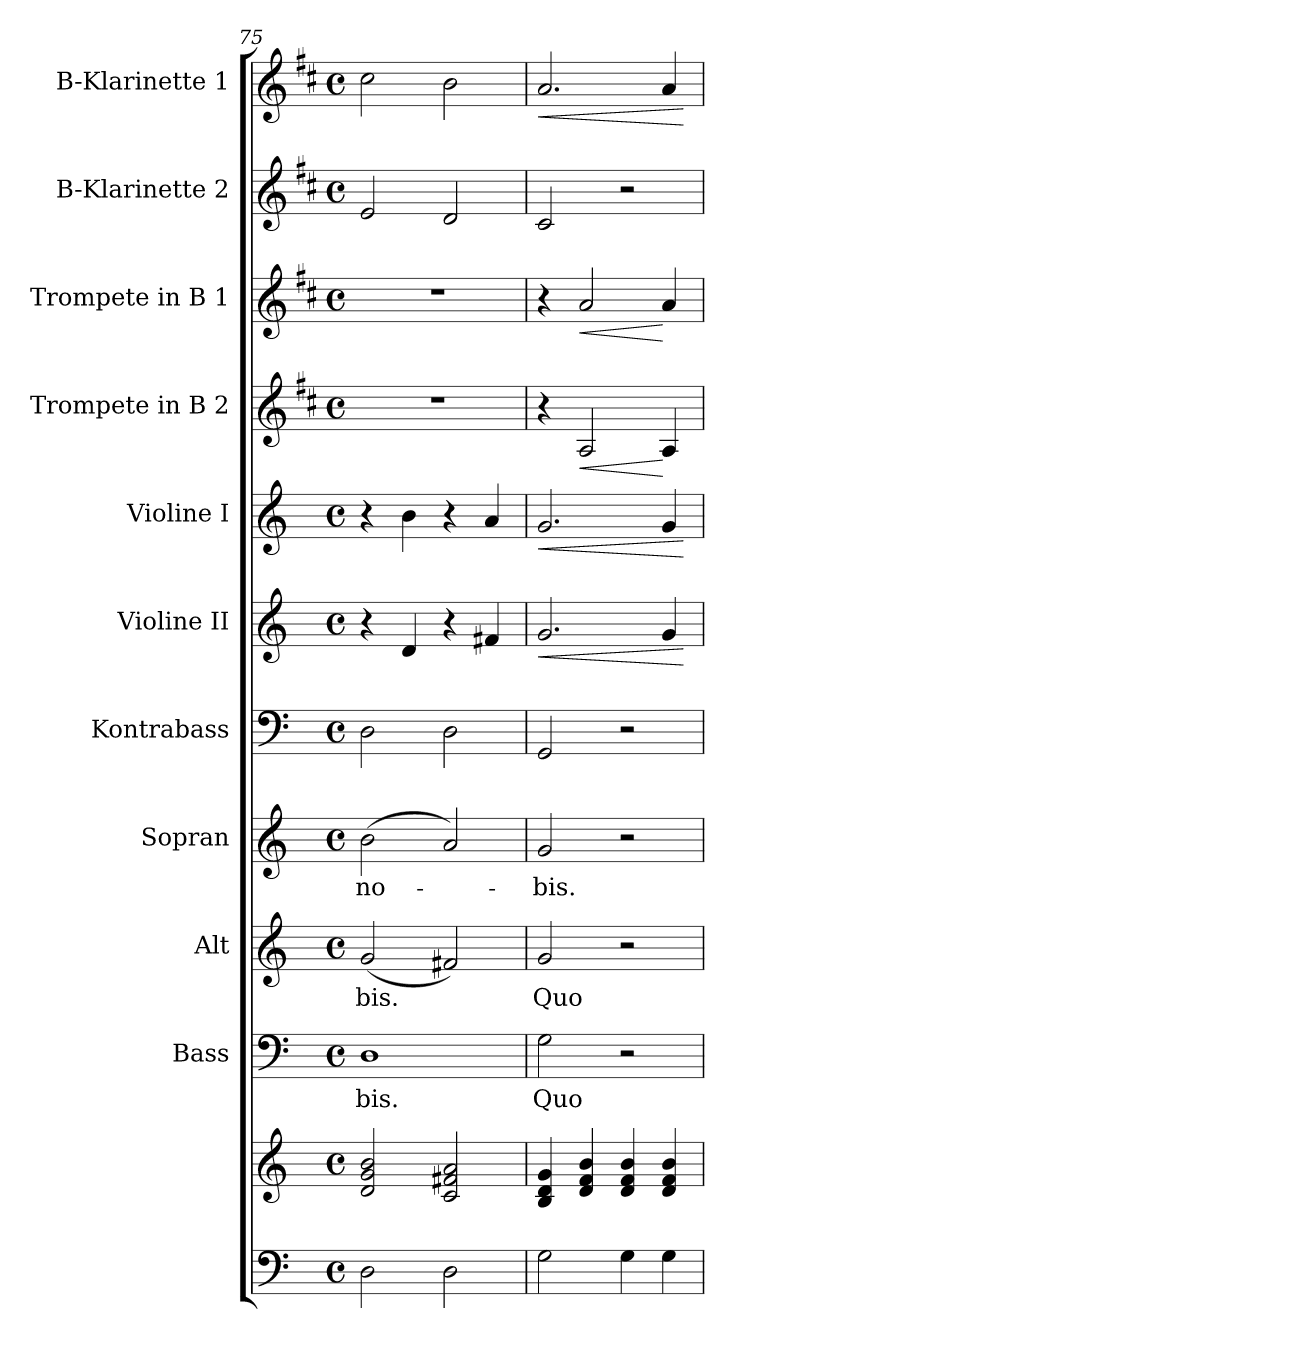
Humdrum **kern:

**kern	**kern	**kern	**text	**kern	**text	**kern	**text	**kern	**kern	**dynam	**kern	**dynam	**kern	**dynam	**kern	**dynam	**kern	**kern	**dynam
*part11	*part11	*part10	*part10	*part9	*part9	*part8	*part8	*part7	*part6	*part6	*part5	*part5	*part4	*part4	*part3	*part3	*part2	*part1	*part1
*staff12	*staff11	*staff10	*staff10	*staff9	*staff9	*staff8	*staff8	*staff7	*staff6	*staff6	*staff5	*staff5	*staff4	*staff4	*staff3	*staff3	*staff2	*staff1	*staff1
*	*	*I"Bass	*	*I"Alt	*	*I"Sopran	*	*I"Kontrabass	*I"Violine II	*	*I"Violine I	*	*I"Trompete in B 2	*	*I"Trompete in B 1	*	*I"B-Klarinette 2	*I"B-Klarinette 1	*
*	*	*I'B.	*	*I'A.	*	*I'S.	*	*I'Kb.	*I'Vl. II	*	*I'Vl. I	*	*I'Tr. 2	*	*I'Tr. 1	*	*I'B Kl. 2	*I'B Kl. 1	*
*clefF4	*clefG2	*clefF4	*	*clefG2	*	*clefG2	*	*clefF4	*clefG2	*	*clefG2	*	*clefG2	*	*clefG2	*	*clefG2	*clefG2	*
*	*	*	*	*	*	*	*	*ITrd7c12	*	*	*	*	*ITrd1c2	*	*ITrd1c2	*	*ITrd1c2	*ITrd1c2	*
*k[]	*k[]	*k[]	*	*k[]	*	*k[]	*	*k[]	*k[]	*	*k[]	*	*k[]	*	*k[]	*	*k[]	*k[]	*
*C:	*C:	*C:	*	*C:	*	*C:	*	*C:	*C:	*	*C:	*	*C:	*	*C:	*	*C:	*C:	*
*M4/4	*M4/4	*M4/4	*	*M4/4	*	*M4/4	*	*M4/4	*M4/4	*	*M4/4	*	*M4/4	*	*M4/4	*	*M4/4	*M4/4	*
*met(c)	*met(c)	*met(c)	*	*met(c)	*	*met(c)	*	*met(c)	*met(c)	*	*met(c)	*	*met(c)	*	*met(c)	*	*met(c)	*met(c)	*
=75	=75	=75	=75	=75	=75	=75	=75	=75	=75	=75	=75	=75	=75	=75	=75	=75	=75	=75	=75
!	!	!	!LO:LY:b	!	!LO:LY:b	!	!LO:LY:b	!	!	!	!	!	!	!	!	!	!	!	!
2D\	2d/ 2g/ 2b/	1D	-bis.	(<2g/	-bis.	(>2b\	no-	2DD\	4r	.	4r	.	1r	.	1r	.	2d/	2b\	.
.	.	.	.	.	.	.	.	.	4d/	.	4b\	.	.	.	.	.	.	.	.
2D\	2c/ 2f#X/ 2a/	.	.	2f#X/)	.	2a/)	.	2DD\	4r	.	4r	.	.	.	.	.	2c/	2a\	.
.	.	.	.	.	.	.	.	.	4f#X/	.	4a/	.	.	.	.	.	.	.	.
=76	=76	=76	=76	=76	=76	=76	=76	=76	=76	=76	=76	=76	=76	=76	=76	=76	=76	=76	=76
!	!	!	!LO:LY:b	!	!LO:LY:b	!	!LO:LY:b	!	!	!LO:HP:b	!	!LO:HP:b	!	!	!	!	!	!	!LO:HP:b
2G\	4B/ 4d/ 4g/	2G\	Quo-	2g/	Quo-	2g/	-bis.	2GGG/	2.g/	<	2.g/	<	4r	.	4r	.	2B/	2.g/	<
!	!	!	!	!	!	!	!	!	!	!	!	!	!	!LO:HP:b	!	!LO:HP:b	!	!	!
.	4d/ 4f/ 4b/	.	.	.	.	.	.	.	.	.	.	.	2G/	<	2g/	<	.	.	.
4G\	4d/ 4f/ 4b/	2r	.	2r	.	2r	.	2r	.	.	.	.	.	.	.	.	2r	.	.
4G\	4d/ 4f/ 4b/	.	.	.	.	.	.	.	4g/	.	4g/	.	4G/	[	4g/	[	.	4g/	.
.	.	.	.	.	.	.	.	.	.	[	.	[	.	.	.	.	.	.	[
=	=	=	=	=	=	=	=	=	=	=	=	=	=	=	=	=	=	=	=
*-	*-	*-	*-	*-	*-	*-	*-	*-	*-	*-	*-	*-	*-	*-	*-	*-	*-	*-	*-
